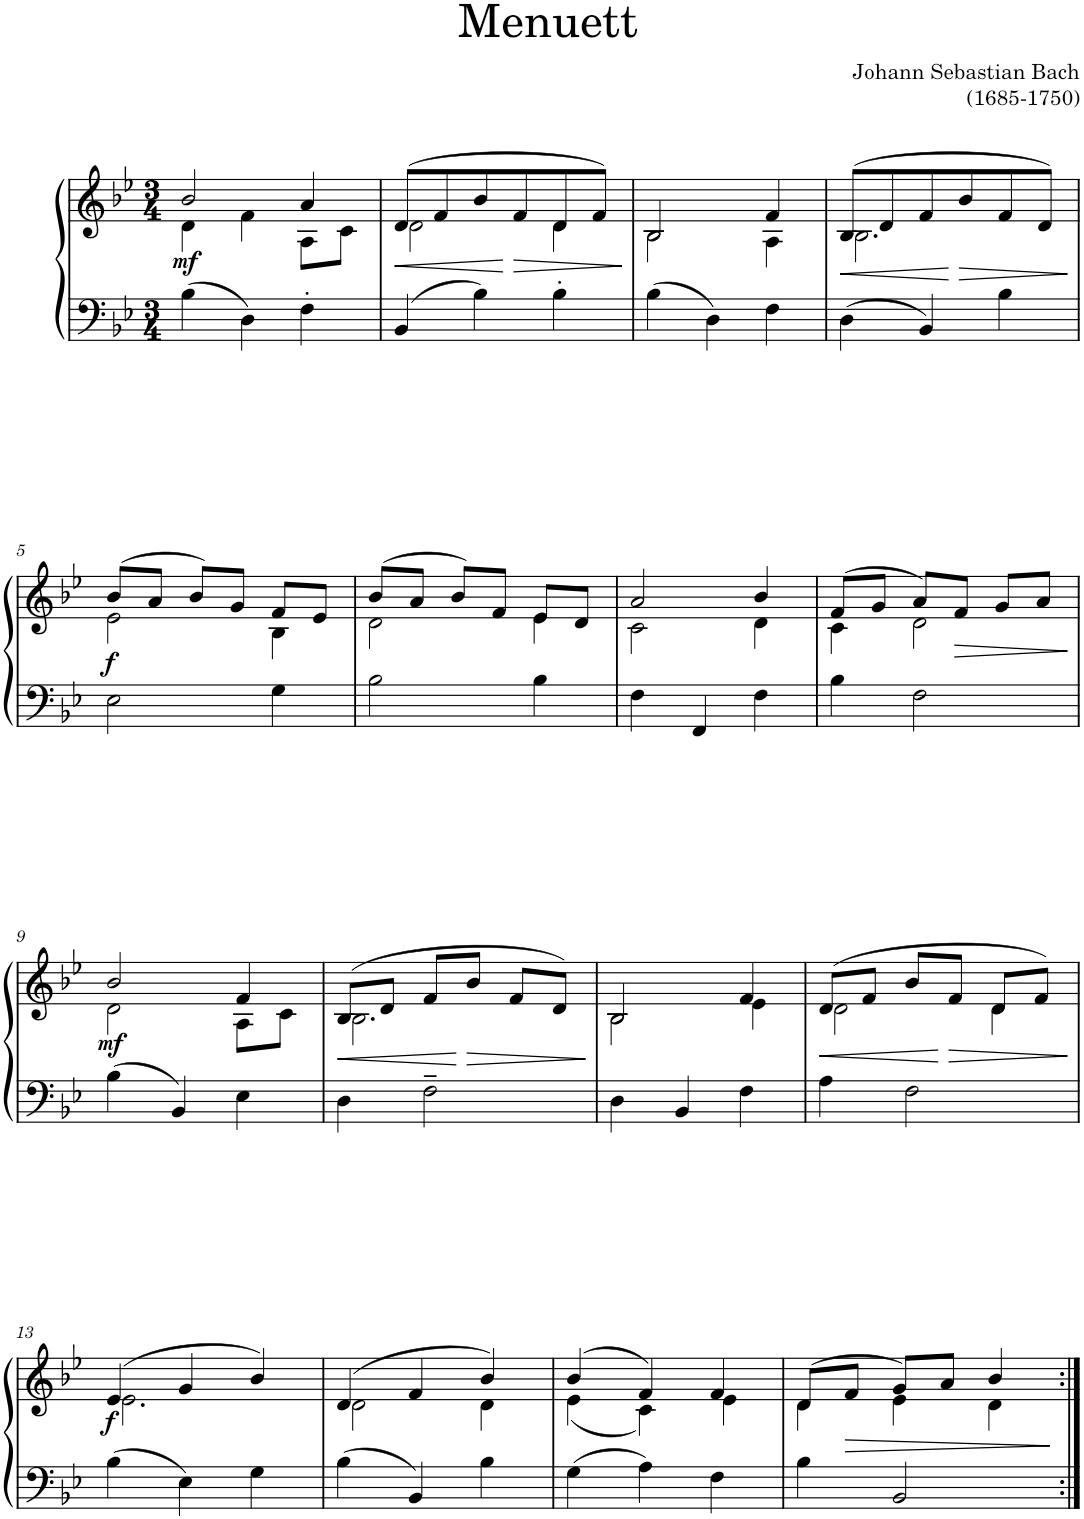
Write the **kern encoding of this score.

**kern	**kern	**dynam
*part1	*part1	*part1
*staff2	*staff1	*staff1/2
*I"Piano	*	*
*I'Pno.	*	*
*clefF4	*clefG2	*
*k[b-e-]	*k[b-e-]	*
*M3/4	*M3/4	*
=1	=1	=1
*	*^	*
!	!	!	!LO:DY:b
4B-\	2b-/	4d\	mf
4D\	.	4f\	.
4F'\	4a/	8A\L	.
.	.	8c\J	.
=2	=2	=2	=2
!	!	!	!LO:HP:b
4BB-/	(8d/L	2d\	<
.	8f/	.	.
4B-\	8b-/	.	.
!	!	!	!LO:HP:n=1:b
.	8f/	.	[ >
4B-'\	8d/	4d\	.
.	8f/J)	.	.
*	*v	*v	*
.	.	]
=3	=3	=3
*	*^	*
4B-\	2B-/	2B-\	.
4D\	.	.	.
4F\	4f/	4A\	.
=4	=4	=4	=4
!	!	!	!LO:HP:b
4D\	(8B-/L	2.B-\	<
.	8d/	.	.
4BB-/	8f/	.	.
!	!	!	!LO:HP:n=1:b
.	8b-/	.	[ >
4B-\	8f/	.	.
.	8d/J)	.	.
*	*v	*v	*
.	.	]
!!LO:LB:g=z
=5	=5	=5
*	*^	*
!	!	!	!LO:DY:b
2E-\	(8b-/L	2e-\	f
.	8a/J	.	.
.	8b-/L)	.	.
.	8g/J	.	.
4G\	8f/L	4B-\	.
.	8e-/J	.	.
=6	=6	=6	=6
2B-\	(8b-/L	2d\	.
.	8a/J	.	.
.	8b-/L)	.	.
.	8f/J	.	.
4B-\	8e-/L	4e-\	.
.	8d/J	.	.
=7	=7	=7	=7
4F\	2a/	2c\	.
4FF/	.	.	.
4F\	4b-/	4d\	.
=8	=8	=8	=8
4B-\	(8f/L	4c\	.
.	8g/J	.	.
2F\	8a/L)	2d\	.
!	!	!	!LO:HP:b
.	8f/J	.	>
.	8g/L	.	.
.	8a/J	.	.
*	*v	*v	*
.	.	]
!!LO:LB:g=z
=9	=9	=9
*	*^	*
!	!	!	!LO:DY:b
4B-\	2b-/	2d\	mf
4BB-/	.	.	.
4E-\	4f/	8A\L	.
.	.	8c\J	.
=10	=10	=10	=10
!	!	!	!LO:HP:b
4D\	(8B-/L	2.B-\	<
.	8d/J	.	.
2F~\	8f/L	.	.
!	!	!	!LO:HP:n=1:b
.	8b-/J	.	[ >
.	8f/L	.	.
.	8d/J)	.	.
*	*v	*v	*
.	.	]
=11	=11	=11
*	*^	*
4D\	2B-/	2B-\	.
4BB-/	.	.	.
4F\	4f/	4e-\	.
=12	=12	=12	=12
!	!	!	!LO:HP:b
4A\	(8d/L	2d\	<
.	8f/J	.	.
2F\	8b-/L	.	.
!	!	!	!LO:HP:n=1:b
.	8f/J	.	[ >
.	8d/L	4d\	.
.	8f/J)	.	.
*	*v	*v	*
.	.	]
!!LO:LB:g=z
=13	=13	=13
*	*^	*
!	!	!	!LO:DY:b
4B-\	(4e-/	2.e-\	f
4E-\	4g/	.	.
4G\	4b-/)	.	.
=14	=14	=14	=14
4B-\	(4d/	2d\	.
4BB-/	4f/	.	.
4B-\	4b-/)	4d\	.
=15	=15	=15	=15
4G\	(4b-/	(4e-\	.
4A\	4f/)	4c\)	.
4F\	4f/	4e-\	.
=16	=16	=16	=16
4B-\	(8d/L	4d\	.
!	!	!	!LO:HP:b
.	8f/J	.	>
2BB-/	8g/L)	4e-\	.
.	8a/J	.	.
.	4b-/	4d\	.
*	*v	*v	*
.	.	]
=:|!	=:|!	=:|!
*-	*-	*-
